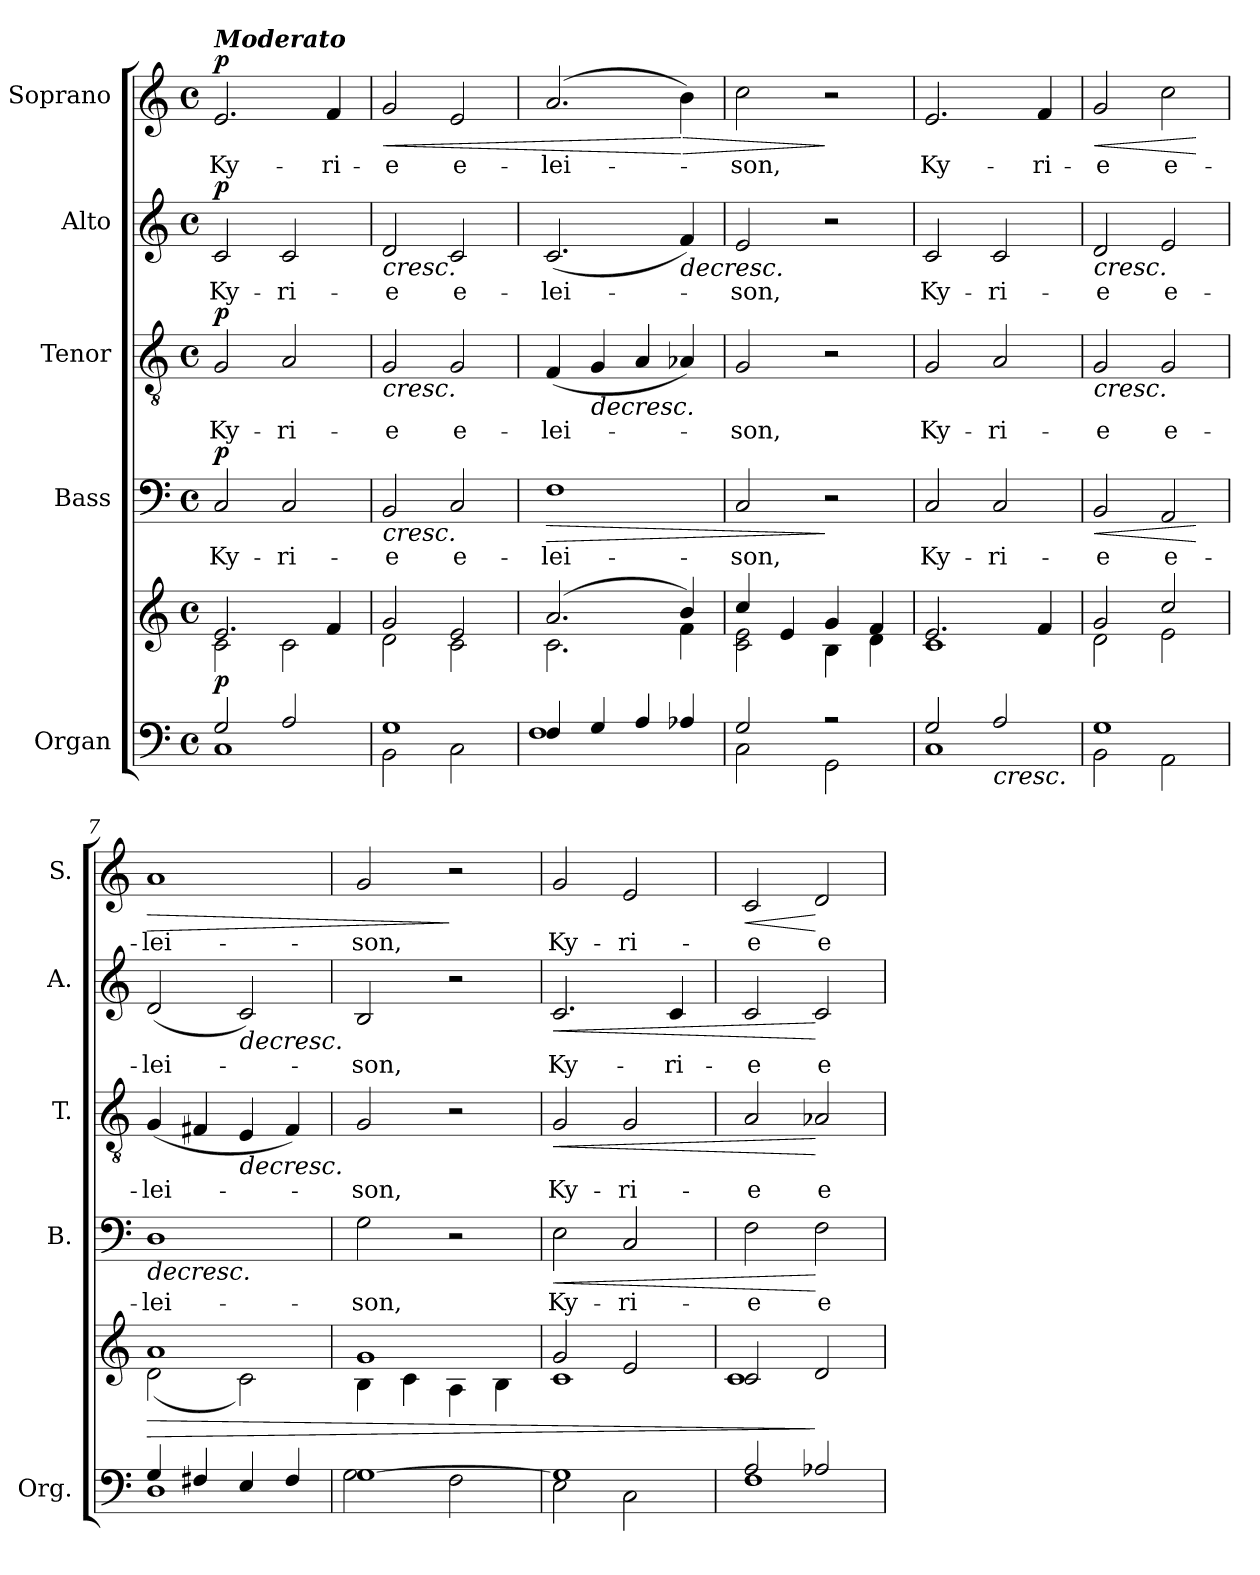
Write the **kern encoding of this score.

**kern	**kern	**dynam	**kern	**text	**dynam	**kern	**text	**dynam	**kern	**text	**dynam	**kern	**text	**dynam
*part5	*part5	*part5	*part4	*part4	*part4	*part3	*part3	*part3	*part2	*part2	*part2	*part1	*part1	*part1
*staff6	*staff5	*staff5/6	*staff4	*staff4	*staff4	*staff3	*staff3	*staff3	*staff2	*staff2	*staff2	*staff1	*staff1	*staff1
*I"Organ	*	*	*I"Bass	*	*	*I"Tenor	*	*	*I"Alto	*	*	*I"Soprano	*	*
*I'Org.	*	*	*I'B.	*	*	*I'T.	*	*	*I'A.	*	*	*I'S.	*	*
*clefF4	*clefG2	*	*clefF4	*	*	*clefGv2	*	*	*clefG2	*	*	*clefG2	*	*
*k[]	*k[]	*	*k[]	*	*	*k[]	*	*	*k[]	*	*	*k[]	*	*
*M4/4	*M4/4	*	*M4/4	*	*	*M4/4	*	*	*M4/4	*	*	*M4/4	*	*
*met(c)	*met(c)	*	*met(c)	*	*	*met(c)	*	*	*met(c)	*	*	*met(c)	*	*
=1	=1	=1	=1	=1	=1	=1	=1	=1	=1	=1	=1	=1	=1	=1
*^	*^	*	*	*	*	*	*	*	*	*	*	*	*	*
!	!	!	!	!	!	!	!	!	!	!	!	!	!	!LO:TX:a:Bi:t=Moderato	!	!
!	!	!	!	!LO:DY:b	!	!LO:LY:b	!LO:DY:a	!	!LO:LY:b	!LO:DY:a	!	!LO:LY:b	!LO:DY:a	!	!LO:LY:b	!LO:DY:a
2G/	1C	2.e/	2c\	p	2C/	Ky-	p	2G/	Ky-	p	2c/	Ky-	p	2.e/	Ky-	p
!	!	!	!	!	!	!LO:LY:b	!	!	!LO:LY:b	!	!	!LO:LY:b	!	!	!	!
2A/	.	.	2c\	.	2C/	-ri-	.	2A/	-ri-	.	2c/	-ri-	.	.	.	.
!	!	!	!	!	!	!	!	!	!	!	!	!	!	!	!LO:LY:b	!
.	.	4f/	.	.	.	.	.	.	.	.	.	.	.	4f/	-ri-	.
=2	=2	=2	=2	=2	=2	=2	=2	=2	=2	=2	=2	=2	=2	=2	=2	=2
!	!	!	!	!	!	!LO:LY:b	!LO:HP:b	!	!LO:LY:b	!LO:HP:b	!	!LO:LY:b	!LO:HP:b	!	!LO:LY:b	!LO:HP:b
1G	2BB\	2g/	2d\	.	2BB/	-e	<	2G/	-e	<	2d/	-e	<	2g/	-e	<
!	!	!	!	!	!	!LO:LY:b	!	!	!LO:LY:b	!	!	!LO:LY:b	!	!	!LO:LY:b	!
.	2C\	2e/	2c\	.	2C/	e-	.	2G/	e-	.	2c/	e-	.	2e/	e-	.
=3	=3	=3	=3	=3	=3	=3	=3	=3	=3	=3	=3	=3	=3	=3	=3	=3
!	!	!	!	!	!	!LO:LY:b	!LO:HP:b	!	!LO:LY:b	!	!	!LO:LY:b	!	!	!LO:LY:b	!
4F/	1F	(>2.a/	2.c\	.	1F	-lei-	>	(<4F/	-lei-	.	(<2.c/	-lei-	.	(>2.a/	-lei-	.
!	!	!	!	!	!	!	!	!	!	!LO:HP:b	!	!	!	!	!	!
4G/	.	.	.	.	.	.	.	4G/	.	>	.	.	.	.	.	.
4A/	.	.	.	.	.	.	.	4A/	.	.	.	.	.	.	.	.
!	!	!	!	!	!	!	!	!	!	!	!	!	!LO:HP:b	!	!	!LO:HP:n=1:b
4A-X/	.	4b/)	4f\	.	.	.	.	4A-X/)	.	.	4f/)	.	>	4b\)	.	[ >
=4	=4	=4	=4	=4	=4	=4	=4	=4	=4	=4	=4	=4	=4	=4	=4	=4
!	!	!	!	!	!	!LO:LY:b	!	!	!LO:LY:b	!	!	!LO:LY:b	!	!	!LO:LY:b	!
2G/	2C\	4cc/	2c\ 2e\	.	2C/	-son,	.	2G/	-son,	.	2e/	-son,	.	2cc\	-son,	.
.	.	4e/	.	.	.	.	.	.	.	.	.	.	.	.	.	.
2r	2GG\	4g/	4B\	.	2r	.	]	2r	.	[	2r	.	[	2r	.	]
.	.	4f/	4d\	.	.	.	.	.	.	.	.	.	.	.	.	.
=5	=5	=5	=5	=5	=5	=5	=5	=5	=5	=5	=5	=5	=5	=5	=5	=5
!	!	!	!	!	!	!LO:LY:b	!	!	!LO:LY:b	!	!	!LO:LY:b	!	!	!LO:LY:b	!
2G/	1C	2.e/	1c	.	2C/	Ky-	.	2G/	Ky-	.	2c/	Ky-	.	2.e/	Ky-	.
!	!	!	!	!LO:HP:b=2	!	!LO:LY:b	!	!	!LO:LY:b	!	!	!LO:LY:b	!	!	!	!
2A/	.	.	.	<	2C/	-ri-	.	2A/	-ri-	.	2c/	-ri-	.	.	.	.
!	!	!	!	!	!	!	!	!	!	!	!	!	!	!	!LO:LY:b	!
.	.	4f/	.	.	.	.	.	.	.	.	.	.	.	4f/	-ri-	.
=6	=6	=6	=6	=6	=6	=6	=6	=6	=6	=6	=6	=6	=6	=6	=6	=6
!	!	!	!	!	!	!LO:LY:b	!LO:HP:b	!	!LO:LY:b	!LO:HP:b	!	!LO:LY:b	!LO:HP:b	!	!LO:LY:b	!LO:HP:b
1G	2BB\	2g/	2d\	.	2BB/	-e	<	2G/	-e	<	2d/	-e	<	2g/	-e	<
!	!	!	!	!	!	!LO:LY:b	!	!	!LO:LY:b	!	!	!LO:LY:b	!	!	!LO:LY:b	!
.	2AA\	2cc/	2e\	.	2AA/	e-	.	2G/	e-	.	2e/	e-	.	2cc\	e-	.
*v	*v	*	*	*	*	*	*	*	*	*	*	*	*	*	*	*
*	*v	*v	*	*	*	*	*	*	*	*	*	*	*	*	*
.	.	.	.	.	[	.	.	]	.	.	]	.	.	[
=7	=7	=7	=7	=7	=7	=7	=7	=7	=7	=7	=7	=7	=7	=7
*^	*	*	*	*	*	*	*	*	*	*	*	*	*	*
!	!	!	!LO:HP:b	!	!LO:LY:b	!LO:HP:b	!	!LO:LY:b	!	!	!LO:LY:b	!	!	!LO:LY:b	!LO:HP:b
*	*	*^	*	*	*	*	*	*	*	*	*	*	*	*	*
4G/	1D	1a	(<2d\	>	1D	-lei-	>	(<4G/	-lei-	.	(<2d/	-lei-	.	1a	-lei-	>
4F#X/	.	.	.	.	.	.	.	4F#X/	.	.	.	.	.	.	.	.
!	!	!	!	!	!	!	!	!	!	!LO:HP:b	!	!	!LO:HP:b	!	!	!
4E/	.	.	2c\)	.	.	.	.	4E/	.	>	2c/)	.	>	.	.	.
4F#/	.	.	.	.	.	.	.	4F#/)	.	.	.	.	.	.	.	.
*v	*v	*	*	*	*	*	*	*	*	*	*	*	*	*	*	*
*	*v	*v	*	*	*	*	*	*	*	*	*	*	*	*	*
.	.	[	.	.	[	.	.	.	.	.	.	.	.	.
=8	=8	=8	=8	=8	=8	=8	=8	=8	=8	=8	=8	=8	=8	=8
*^	*^	*	*	*	*	*	*	*	*	*	*	*	*	*
!	!	!	!	!	!	!LO:LY:b	!	!	!LO:LY:b	!	!	!LO:LY:b	!	!	!LO:LY:b	!
[1G	2G\	1g	4B\	.	2G\	-son,	.	2G/	-son,	.	2B/	-son,	.	2g/	-son,	.
.	.	.	4c\	.	.	.	.	.	.	.	.	.	.	.	.	.
.	2F\	.	4A\	.	2r	.	.	2r	.	[	2r	.	[	2r	.	]
.	.	.	4B\	.	.	.	.	.	.	.	.	.	.	.	.	.
=9	=9	=9	=9	=9	=9	=9	=9	=9	=9	=9	=9	=9	=9	=9	=9	=9
!	!	!	!	!	!	!LO:LY:b	!LO:HP:b	!	!LO:LY:b	!LO:HP:b	!	!LO:LY:b	!LO:HP:b	!	!LO:LY:b	!
1G]	2E\	2g/	1c	.	2E\	Ky-	<	2G/	Ky-	<	2.c/	Ky-	<	2g/	Ky-	.
!	!	!	!	!	!	!LO:LY:b	!	!	!LO:LY:b	!	!	!	!	!	!LO:LY:b	!
.	2C\	2e/	.	.	2C/	-ri-	.	2G/	-ri-	.	.	.	.	2e/	-ri-	.
!	!	!	!	!	!	!	!	!	!	!	!	!LO:LY:b	!	!	!	!
.	.	.	.	.	.	.	.	.	.	.	4c/	-ri-	]	.	.	.
*v	*v	*	*	*	*	*	*	*	*	*	*	*	*	*	*	*
*	*v	*v	*	*	*	*	*	*	*	*	*	*	*	*	*
.	.	.	.	.	]	.	.	]	.	.	.	.	.	.
!!LO:PB:g=z
=10	=10	=10	=10	=10	=10	=10	=10	=10	=10	=10	=10	=10	=10	=10
*^	*^	*	*	*	*	*	*	*	*	*	*	*	*	*
!	!	!	!	!	!	!LO:LY:b	!	!	!LO:LY:b	!	!	!LO:LY:b	!	!	!LO:LY:b	!LO:HP:b
2A/	1F	2c/	1c	.	2F\	-e	.	2A/	-e	.	2c/	-e	.	2c/	-e	<
!	!	!	!	!	!	!LO:LY:b	!	!	!LO:LY:b	!	!	!LO:LY:b	!	!	!LO:LY:b	!
2A-X/	.	2d/	.	]	2F\	e-	[	2A-X/	e-	[	2c/	e-	[	2d/	e-	[
*v	*v	*	*	*	*	*	*	*	*	*	*	*	*	*	*	*
*	*v	*v	*	*	*	*	*	*	*	*	*	*	*	*	*
=	=	=	=	=	=	=	=	=	=	=	=	=	=	=
*-	*-	*-	*-	*-	*-	*-	*-	*-	*-	*-	*-	*-	*-	*-
